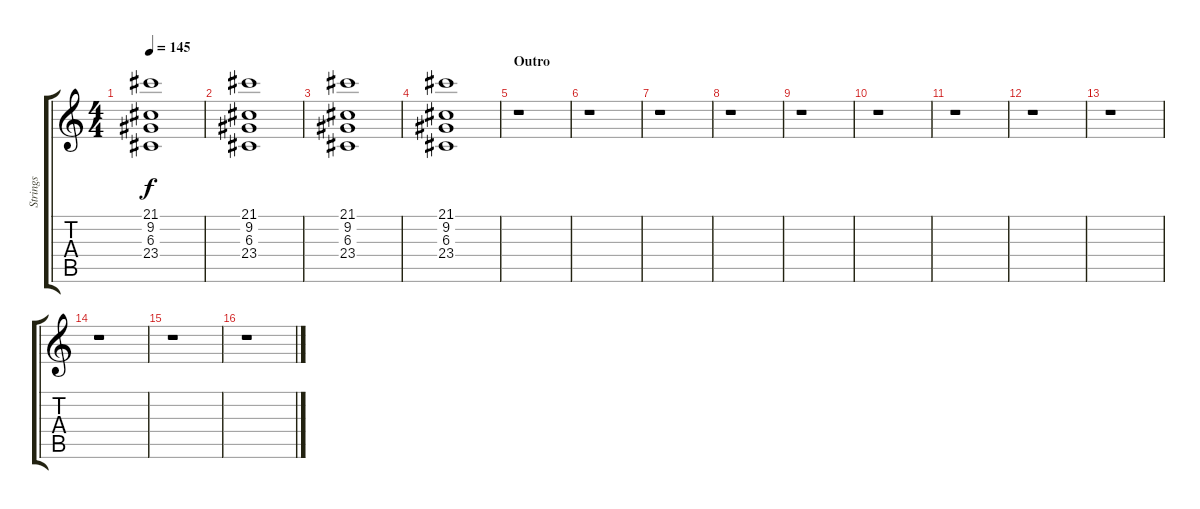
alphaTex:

\track ("Strings" "Strings") {instrument stringensemble1}
\staff {score tabs}
\tuning (E4 B3 G3 D3 A2 E2) {hide}
\ts (4 4)
\tempo 145
\clef g2
\ks c
(21.1 9.2 6.3 23.4).1{dy f} |
(21.1 9.2 6.3 23.4).1 |
(21.1 9.2 6.3 23.4).1 |
(21.1 9.2 6.3 23.4).1 |
\section ("" "Outro")
r.1 |
r.1 |
r.1 |
r.1 |
r.1 |
r.1 |
r.1 |
r.1 |
r.1 |
r.1 |
r.1 |
r.1
